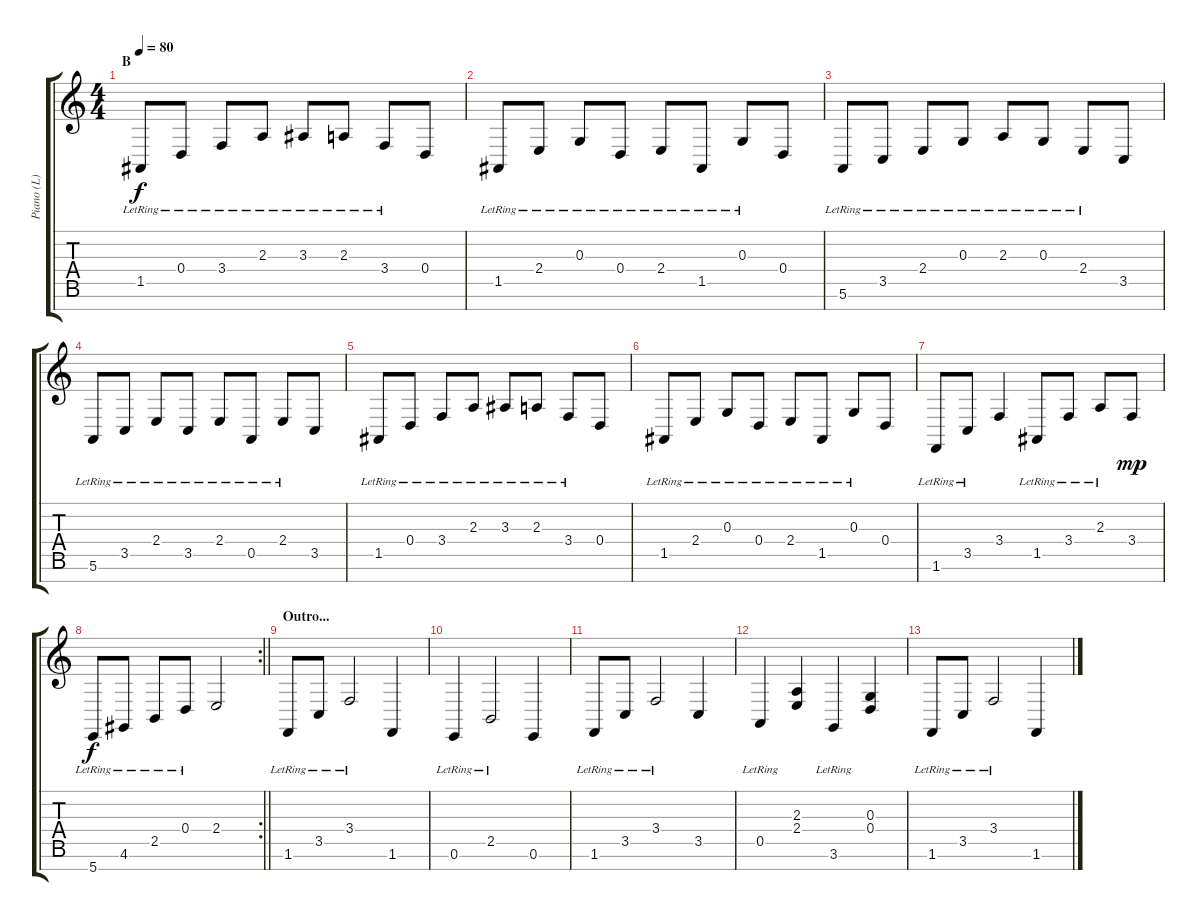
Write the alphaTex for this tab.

\track ("Piano (L)" "Piano (L)") {instrument acousticgrandpiano}
\staff {score tabs}
\tuning (E4 B3 G3 D3 A2 E2 B1) {hide}
\ts (4 4)
\section ("" "B")
\tempo 80
\clef g2
\ks c
1.5{lr}.8{dy f} 0.4{lr}.8 3.4{lr}.8 2.3{lr}.8 3.3{lr}.8 2.3{lr}.8 3.4{lr}.8 0.4.8 |
1.5{lr}.8 2.4{lr}.8 0.3{lr}.8 0.4{lr}.8 2.4{lr}.8 1.5{lr}.8 0.3{lr}.8 0.4.8 |
5.6{lr}.8 3.5{lr}.8 2.4{lr}.8 0.3{lr}.8 2.3{lr}.8 0.3{lr}.8 2.4{lr}.8 3.5.8 |
5.6{lr}.8 3.5{lr}.8 2.4{lr}.8 3.5{lr}.8 2.4{lr}.8 0.5{lr}.8 2.4{lr}.8 3.5.8 |
1.5{lr}.8 0.4{lr}.8 3.4{lr}.8 2.3{lr}.8 3.3{lr}.8 2.3{lr}.8 3.4{lr}.8 0.4.8 |
1.5{lr}.8 2.4{lr}.8 0.3{lr}.8 0.4{lr}.8 2.4{lr}.8 1.5{lr}.8 0.3{lr}.8 0.4.8 |
1.6{lr}.8 3.5{lr}.8 3.4.4 1.5{lr}.8 3.4{lr}.8 2.3{lr}.8 3.4.8{dy mp} |
\rc 2
\barLineRight lightlight
5.7{lr}.8{dy f} 4.6{lr}.8 2.5{lr}.8 0.4{lr}.8 2.4.2 |
\section ("" "Outro...")
1.6{lr}.8 3.5{lr}.8 3.4{lr}.2 1.6.4 |
0.6{lr}.4 2.5{lr}.2 0.6.4 |
1.6{lr}.8 3.5{lr}.8 3.4{lr}.2 3.5.4 |
0.5{lr}.4 (2.3 2.4).4 3.6{lr}.4 (0.3 0.4).4 |
1.6{lr}.8 3.5{lr}.8 3.4{lr}.2 1.6.4
